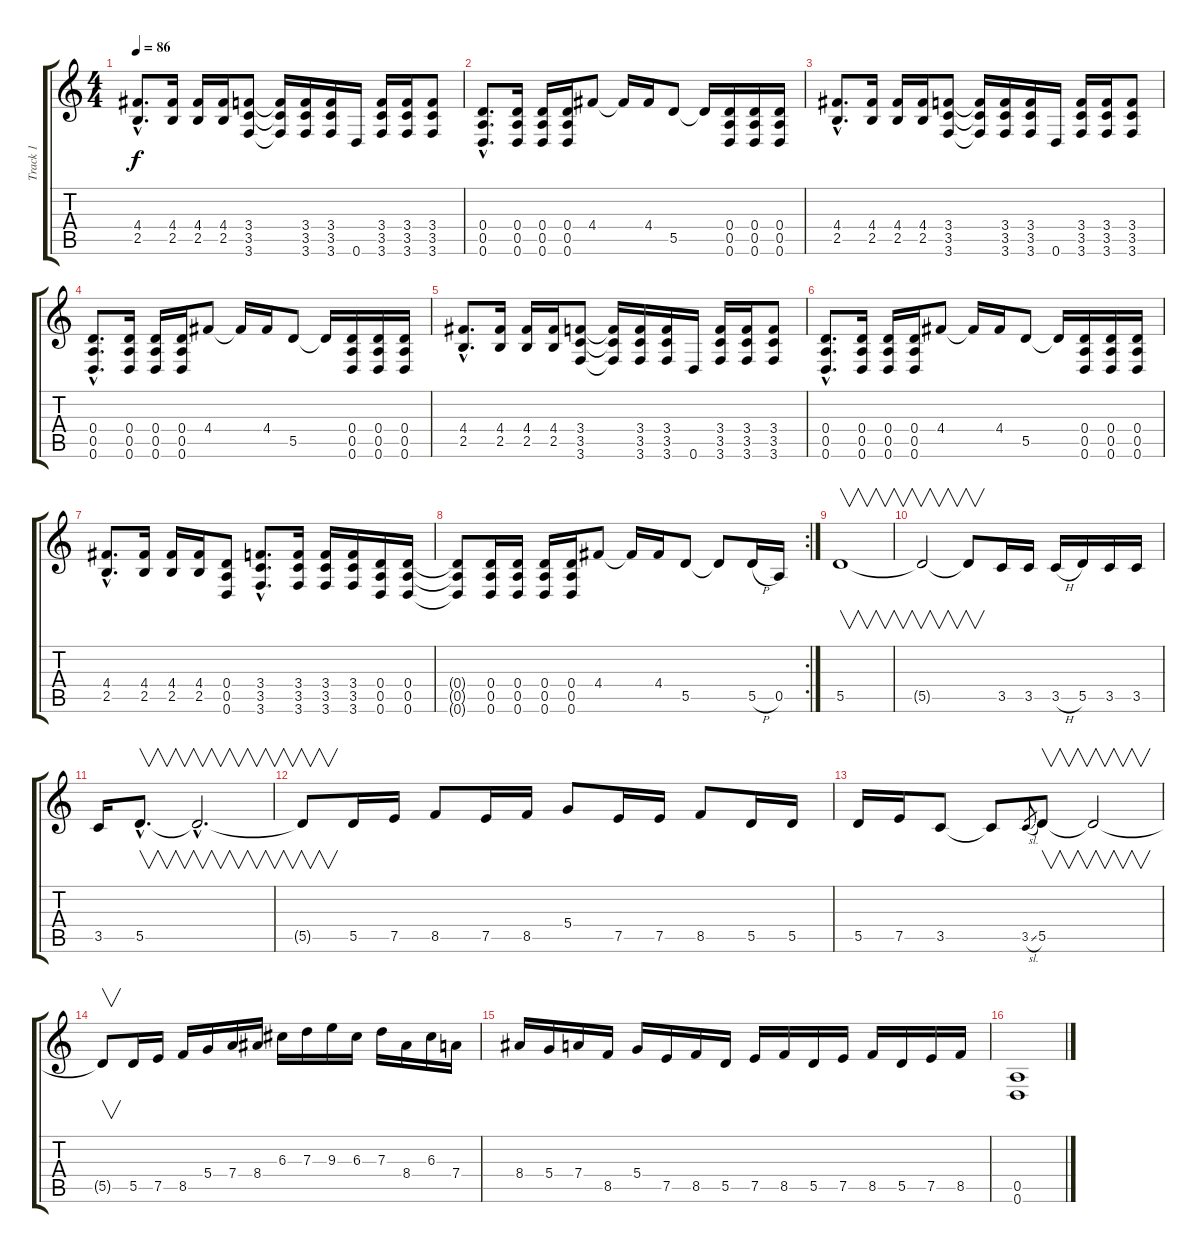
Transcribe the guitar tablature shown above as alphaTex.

\track ("Track 1" "Track 1") {instrument distortionguitar}
\staff {score tabs}
\tuning (E4 B3 G3 D3 A2 D2) {hide}
\ts (4 4)
\tempo 86
\clef g2
\ks c
(4.4{hac} 2.5{hac}).8{d dy f} (4.4 2.5).16 (4.4 2.5).16 (4.4 2.5).16 (3.4 3.5 3.6).8 (3.4{t} 3.5{t} 3.6{t}).16 (3.4 3.5 3.6).16 (3.4 3.5 3.6).16 0.6.16 (3.4 3.5 3.6).16 (3.4 3.5 3.6).16 (3.4 3.5 3.6).8 |
(0.4{hac} 0.5{hac} 0.6{hac}).8{d} (0.4 0.5 0.6).16 (0.4 0.5 0.6).16 (0.4 0.5 0.6).16 4.4.8 4.4{t}.16 4.4.16 5.5.8 5.5{t}.16 (0.4 0.5 0.6).16 (0.4 0.5 0.6).16 (0.4 0.5 0.6).16 |
(4.4{hac} 2.5{hac}).8{d} (4.4 2.5).16 (4.4 2.5).16 (4.4 2.5).16 (3.4 3.5 3.6).8 (3.4{t} 3.5{t} 3.6{t}).16 (3.4 3.5 3.6).16 (3.4 3.5 3.6).16 0.6.16 (3.4 3.5 3.6).16 (3.4 3.5 3.6).16 (3.4 3.5 3.6).8 |
(0.4{hac} 0.5{hac} 0.6{hac}).8{d} (0.4 0.5 0.6).16 (0.4 0.5 0.6).16 (0.4 0.5 0.6).16 4.4.8 4.4{t}.16 4.4.16 5.5.8 5.5{t}.16 (0.4 0.5 0.6).16 (0.4 0.5 0.6).16 (0.4 0.5 0.6).16 |
(4.4{hac} 2.5{hac}).8{d} (4.4 2.5).16 (4.4 2.5).16 (4.4 2.5).16 (3.4 3.5 3.6).8 (3.4{t} 3.5{t} 3.6{t}).16 (3.4 3.5 3.6).16 (3.4 3.5 3.6).16 0.6.16 (3.4 3.5 3.6).16 (3.4 3.5 3.6).16 (3.4 3.5 3.6).8 |
(0.4{hac} 0.5{hac} 0.6{hac}).8{d} (0.4 0.5 0.6).16 (0.4 0.5 0.6).16 (0.4 0.5 0.6).16 4.4.8 4.4{t}.16 4.4.16 5.5.8 5.5{t}.16 (0.4 0.5 0.6).16 (0.4 0.5 0.6).16 (0.4 0.5 0.6).16 |
(4.4{hac} 2.5{hac}).8{d} (4.4 2.5).16 (4.4 2.5).16 (4.4 2.5).16 (0.4 0.5 0.6).8 (3.4{hac} 3.5{hac} 3.6{hac}).8{d} (3.4 3.5 3.6).16 (3.4 3.5 3.6).16 (3.4 3.5 3.6).16 (0.4 0.5 0.6).16 (0.4 0.5 0.6).16 |
\rc 2
(0.4{t} 0.5{t} 0.6{t}).8 (0.4 0.5 0.6).16 (0.4 0.5 0.6).16 (0.4 0.5 0.6).16 (0.4 0.5 0.6).16 4.4.8 4.4{t}.16 4.4.16 5.5.8 5.5{t}.8 5.5{h}.16 0.5.16 |
5.5.1{v} |
5.5{t}.2{v} 5.5{t}.8{v} 3.5.16 3.5.16 3.5{h}.16 5.5.16 3.5.16 3.5.16 |
3.5.16 5.5{hac}.8{v d} 5.5{hac t}.2{v d} |
5.5{t}.8{v} 5.5.16 7.5.16 8.5.8 7.5.16 8.5.16 5.4.8 7.5.16 7.5.16 8.5.8 5.5.16 5.5.16 |
5.5.16 7.5.16 3.5.8 3.5{t}.8 3.5{sl}.8{gr} 5.5.8{v} 5.5{t}.2{v} |
5.5{t}.8{v} 5.5.16 7.5.16 8.5.16 5.4.16 7.4.16 8.4.16 6.3.16 7.3.16 9.3.16 6.3.16 7.3.16 8.4.16 6.3.16 7.4.16 |
8.4.16 5.4.16 7.4.16 8.5.16 5.4.16 7.5.16 8.5.16 5.5.16 7.5.16 8.5.16 5.5.16 7.5.16 8.5.16 5.5.16 7.5.16 8.5.16 |
(0.5 0.6).1
